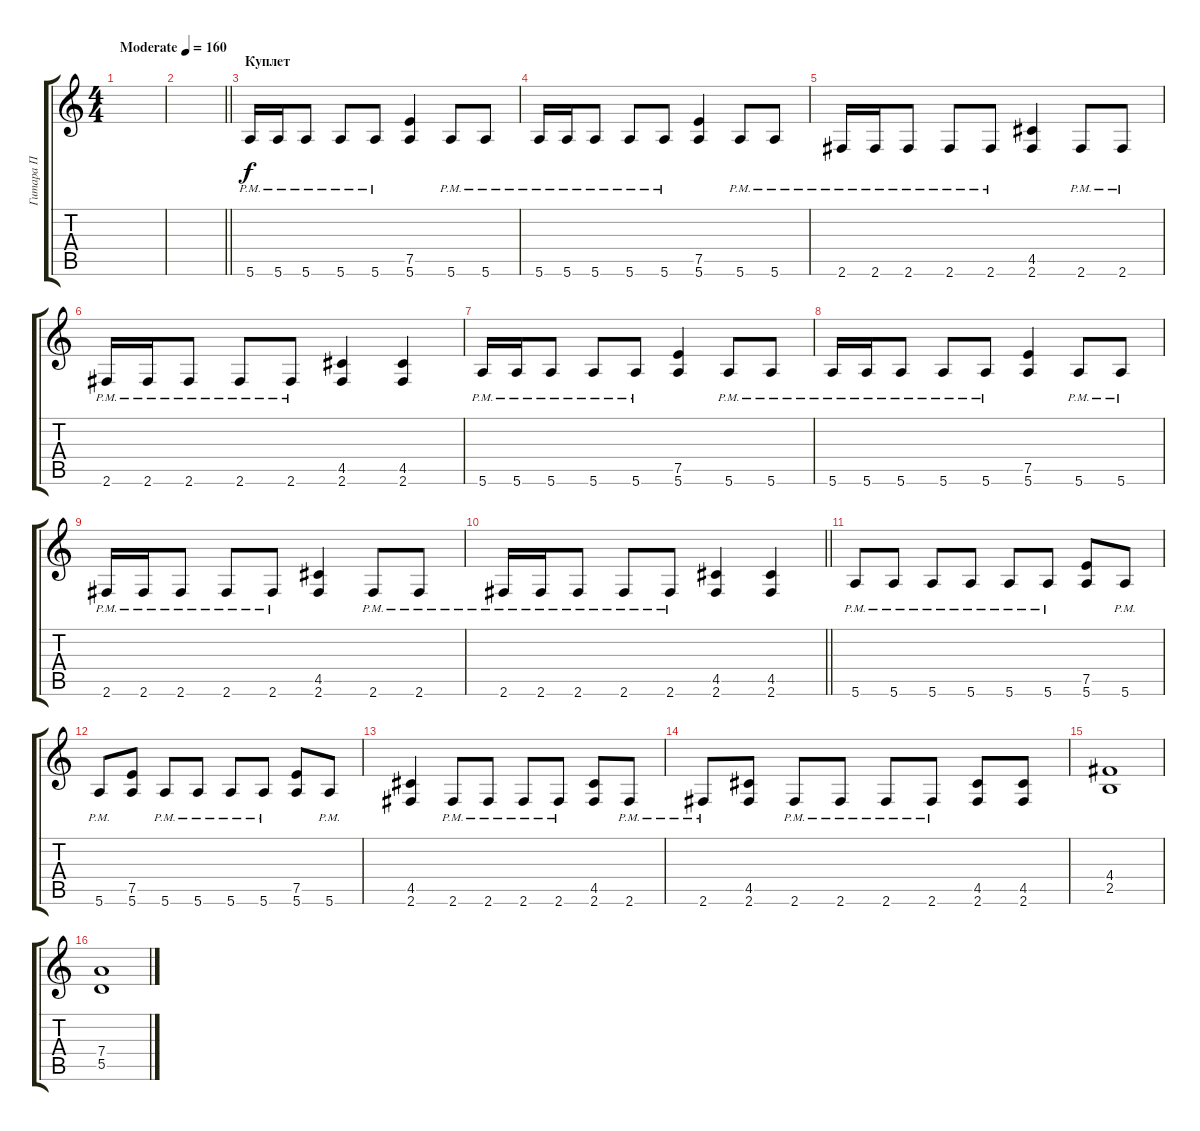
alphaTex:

\track ("Гитара П" "Гитара П") {instrument overdrivenguitar}
\staff {score tabs}
\tuning (E4 B3 G3 D3 A2 E2) {hide}
\ts (4 4)
\tempo (160 "Moderate")
\clef g2
\ks c
|
\barLineRight lightlight
|
\section ("" "Куплет")
5.6{pm}.16 5.6{pm}.16 5.6{pm}.8 5.6{pm}.8 5.6{pm}.8 (7.5 5.6).4 5.6{pm}.8 5.6{pm}.8 |
5.6{pm}.16 5.6{pm}.16 5.6{pm}.8 5.6{pm}.8 5.6{pm}.8 (7.5 5.6).4 5.6{pm}.8 5.6{pm}.8 |
2.6{pm}.16 2.6{pm}.16 2.6{pm}.8 2.6{pm}.8 2.6{pm}.8 (4.5 2.6).4 2.6{pm}.8 2.6{pm}.8 |
2.6{pm}.16 2.6{pm}.16 2.6{pm}.8 2.6{pm}.8 2.6{pm}.8 (4.5 2.6).4 (4.5 2.6).4 |
5.6{pm}.16 5.6{pm}.16 5.6{pm}.8 5.6{pm}.8 5.6{pm}.8 (7.5 5.6).4 5.6{pm}.8 5.6{pm}.8 |
5.6{pm}.16 5.6{pm}.16 5.6{pm}.8 5.6{pm}.8 5.6{pm}.8 (7.5 5.6).4 5.6{pm}.8 5.6{pm}.8 |
2.6{pm}.16 2.6{pm}.16 2.6{pm}.8 2.6{pm}.8 2.6{pm}.8 (4.5 2.6).4 2.6{pm}.8 2.6{pm}.8 |
\barLineRight lightlight
2.6{pm}.16 2.6{pm}.16 2.6{pm}.8 2.6{pm}.8 2.6{pm}.8 (4.5 2.6).4 (4.5 2.6).4 |
\section ("" " ")
5.6{pm}.8 5.6{pm}.8 5.6{pm}.8 5.6{pm}.8 5.6{pm}.8 5.6{pm}.8 (7.5 5.6).8 5.6{pm}.8 |
5.6{pm}.8 (7.5 5.6).8 5.6{pm}.8 5.6{pm}.8 5.6{pm}.8 5.6{pm}.8 (7.5 5.6).8 5.6{pm}.8 |
(4.5 2.6).4 2.6{pm}.8 2.6{pm}.8 2.6{pm}.8 2.6{pm}.8 (4.5 2.6).8 2.6{pm}.8 |
2.6{pm}.8 (4.5 2.6).8 2.6{pm}.8 2.6{pm}.8 2.6{pm}.8 2.6{pm}.8 (4.5 2.6).8 (4.5 2.6).8 |
(4.4 2.5).1 |
(7.4 5.5).1
